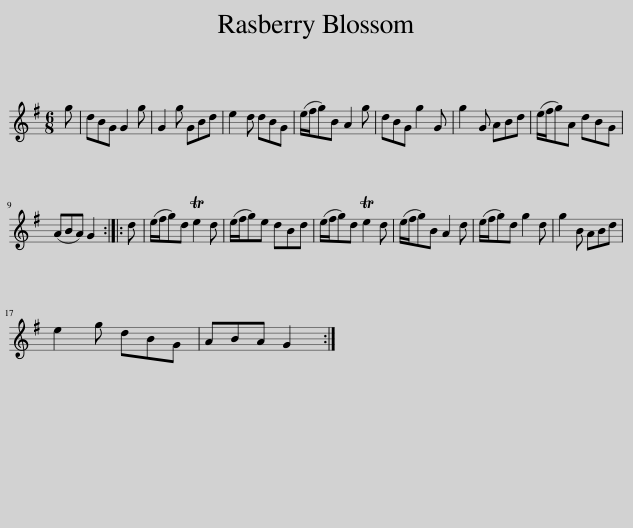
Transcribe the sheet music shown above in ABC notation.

X:1
L:1/8
M:6/8
I:linebreak $
K:G
V:1 treble
V:1
 g | dBG G2 g | G2 g GBd | e2 d dBG | (e/f/g)B A2 g | %5
 dBG g2 G | g2 G ABd | (e/f/g)A dBG |$ (ABA) G2 :: d | %10
 (e/f/g)d Te2 d | (e/f/g)e dBd | (e/f/g)d Te2 d | (e/f/g)B A2 d | (e/f/g)d g2 d | %15
 g2 B ABd |$ e2 g dBG | ABA G2 :| %18
